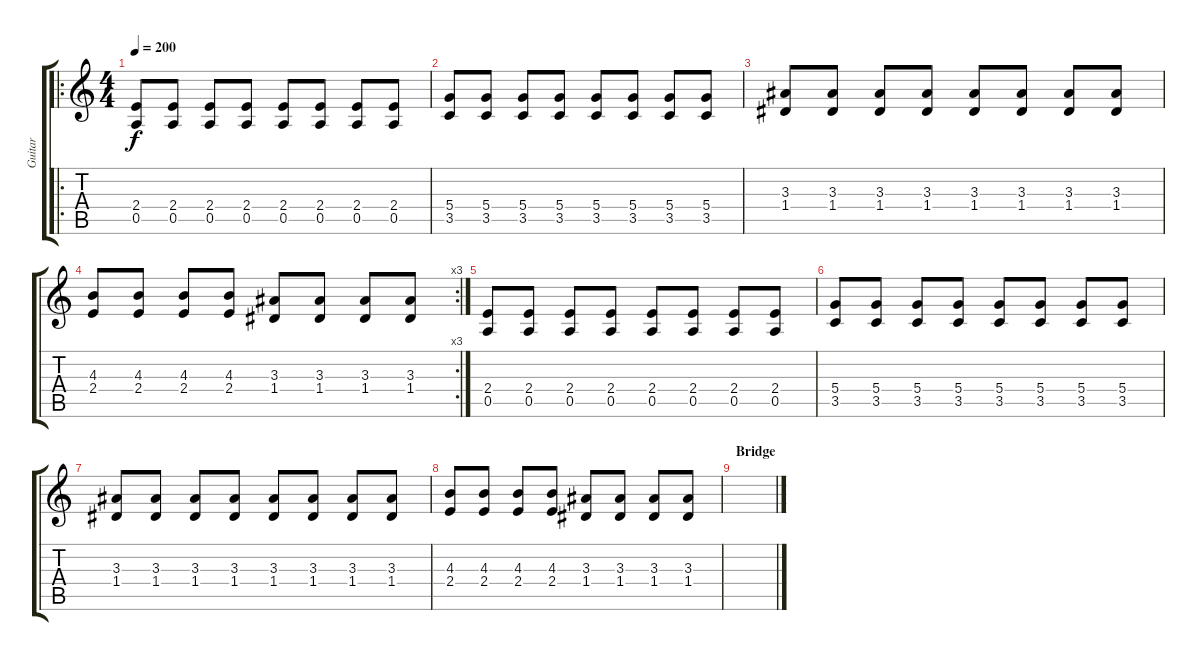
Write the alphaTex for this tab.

\track ("Guitar" "Guitar") {instrument overdrivenguitar}
\staff {score tabs}
\tuning (E4 B3 G3 D3 A2 D2) {hide}
\ro
\ts (4 4)
\tempo 200
\clef g2
\ks c
(2.4 0.5).8{dy f} (2.4 0.5).8 (2.4 0.5).8 (2.4 0.5).8 (2.4 0.5).8 (2.4 0.5).8 (2.4 0.5).8 (2.4 0.5).8 |
(5.4 3.5).8 (5.4 3.5).8 (5.4 3.5).8 (5.4 3.5).8 (5.4 3.5).8 (5.4 3.5).8 (5.4 3.5).8 (5.4 3.5).8 |
(3.3 1.4).8 (3.3 1.4).8 (3.3 1.4).8 (3.3 1.4).8 (3.3 1.4).8 (3.3 1.4).8 (3.3 1.4).8 (3.3 1.4).8 |
\rc 3
(4.3 2.4).8 (4.3 2.4).8 (4.3 2.4).8 (4.3 2.4).8 (3.3 1.4).8 (3.3 1.4).8 (3.3 1.4).8 (3.3 1.4).8 |
(2.4 0.5).8 (2.4 0.5).8 (2.4 0.5).8 (2.4 0.5).8 (2.4 0.5).8 (2.4 0.5).8 (2.4 0.5).8 (2.4 0.5).8 |
(5.4 3.5).8 (5.4 3.5).8 (5.4 3.5).8 (5.4 3.5).8 (5.4 3.5).8 (5.4 3.5).8 (5.4 3.5).8 (5.4 3.5).8 |
(3.3 1.4).8 (3.3 1.4).8 (3.3 1.4).8 (3.3 1.4).8 (3.3 1.4).8 (3.3 1.4).8 (3.3 1.4).8 (3.3 1.4).8 |
(4.3 2.4).8 (4.3 2.4).8 (4.3 2.4).8 (4.3 2.4).8 (3.3 1.4).8 (3.3 1.4).8 (3.3 1.4).8 (3.3 1.4).8 |
\section ("" "Bridge")
